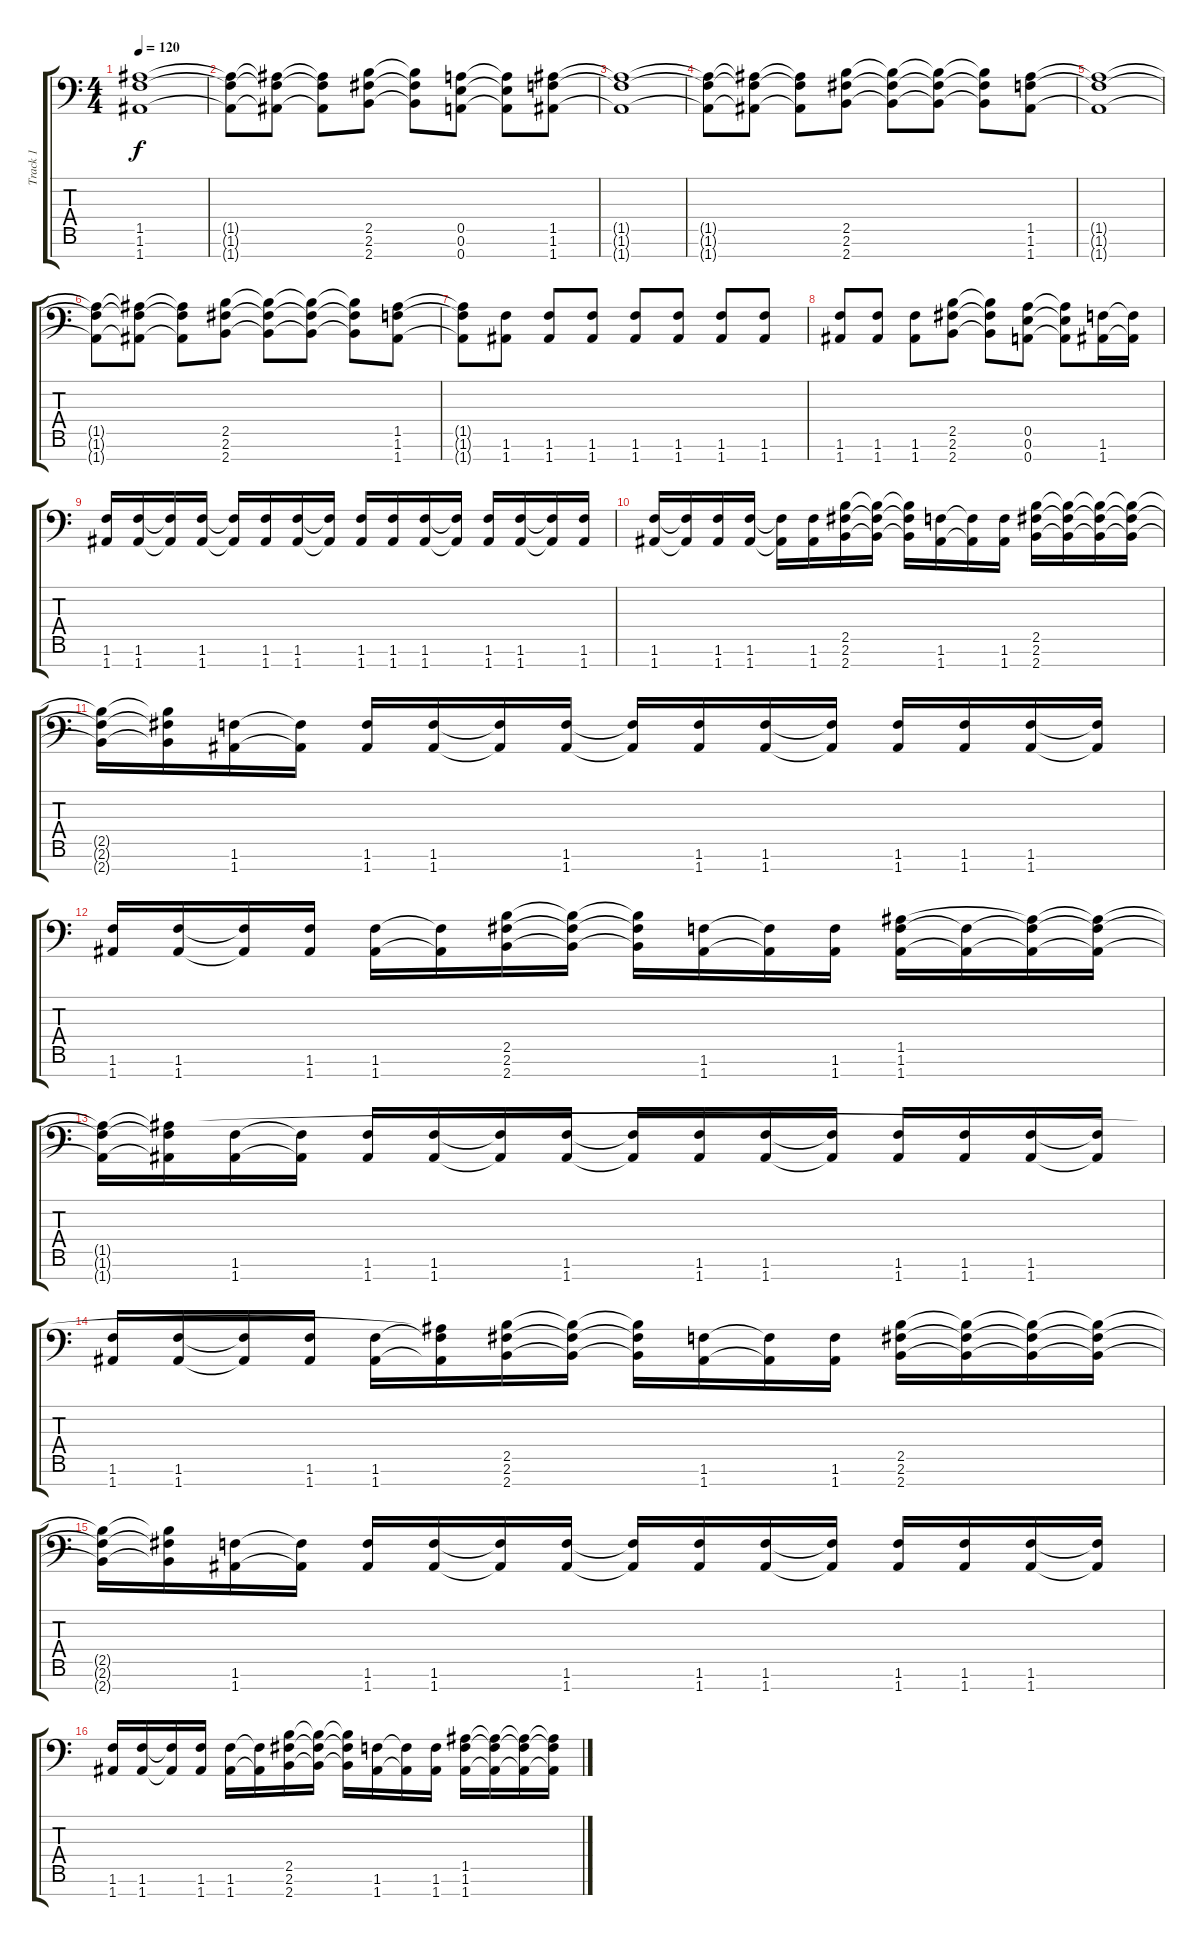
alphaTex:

\track ("Track 1" "Track 1") {instrument distortionguitar}
\staff {score tabs}
\tuning (E4 B3 G3 D3 A2 E2 A1) {hide}
\ts (4 4)
\tempo 120
\clef f4
\ks c
(1.5{t} 1.6{t} 1.7{t}).1{dy f} |
(1.5{t} 1.6{t} 1.7{t}).8 (1.5{t} 1.6{t} 1.7{t}).8 (1.5{t} 1.6{t} 1.7{t}).8 (2.5 2.6 2.7).8 (2.5{t} 2.6{t} 2.7{t}).8 (0.5 0.6 0.7).8 (0.5{t} 0.6{t} 0.7{t}).8 (1.5 1.6 1.7).8 |
(1.5{t} 1.6{t} 1.7{t}).1 |
(1.5{t} 1.6{t} 1.7{t}).8 (1.5{t} 1.6{t} 1.7{t}).8 (1.5{t} 1.6{t} 1.7{t}).8 (2.5 2.6 2.7).8 (2.5{t} 2.6{t} 2.7{t}).8 (2.5{t} 2.6{t} 2.7{t}).8 (2.5{t} 2.6{t} 2.7{t}).8 (1.5 1.6 1.7).8 |
(1.5{t} 1.6{t} 1.7{t}).1 |
(1.5{t} 1.6{t} 1.7{t}).8 (1.5{t} 1.6{t} 1.7{t}).8 (1.5{t} 1.6{t} 1.7{t}).8 (2.5 2.6 2.7).8 (2.5{t} 2.6{t} 2.7{t}).8 (2.5{t} 2.6{t} 2.7{t}).8 (2.5{t} 2.6{t} 2.7{t}).8 (1.5 1.6 1.7).8 |
(1.5{t} 1.6{t} 1.7{t}).8 (1.6 1.7).8 (1.6 1.7).8 (1.6 1.7).8 (1.6 1.7).8 (1.6 1.7).8 (1.6 1.7).8 (1.6 1.7).8 |
(1.6 1.7).8 (1.6 1.7).8 (1.6 1.7).8 (2.5 2.6 2.7).8 (2.5{t} 2.6{t} 2.7{t}).8 (0.5 0.6 0.7).8 (0.5{t} 0.6{t} 0.7{t}).8 (1.6 1.7).16 (1.6{t} 1.7{t}).16 |
(1.6 1.7).16 (1.6 1.7).16 (1.6{t} 1.7{t}).16 (1.6 1.7).16 (1.6{t} 1.7{t}).16 (1.6 1.7).16 (1.6 1.7).16 (1.6{t} 1.7{t}).16 (1.6 1.7).16 (1.6 1.7).16 (1.6 1.7).16 (1.6{t} 1.7{t}).16 (1.6 1.7).16 (1.6 1.7).16 (1.6{t} 1.7{t}).16 (1.6 1.7).16 |
(1.6 1.7).16 (1.6{t} 1.7{t}).16 (1.6 1.7).16 (1.6 1.7).16 (1.6{t} 1.7{t}).16 (1.6 1.7).16 (2.5 2.6 2.7).16 (2.5{t} 2.6{t} 2.7{t}).16 (2.5{t} 2.6{t} 2.7{t}).16 (1.6 1.7).16 (1.6{t} 1.7{t}).16 (1.6 1.7).16 (2.5 2.6 2.7).16 (2.5{t} 2.6{t} 2.7{t}).16 (2.5{t} 2.6{t} 2.7{t}).16 (2.5{t} 2.6{t} 2.7{t}).16 |
(2.5{t} 2.6{t} 2.7{t}).16 (2.5{t} 2.6{t} 2.7{t}).16 (1.6 1.7).16 (1.6{t} 1.7{t}).16 (1.6 1.7).16 (1.6 1.7).16 (1.6{t} 1.7{t}).16 (1.6 1.7).16 (1.6{t} 1.7{t}).16 (1.6 1.7).16 (1.6 1.7).16 (1.6{t} 1.7{t}).16 (1.6 1.7).16 (1.6 1.7).16 (1.6 1.7).16 (1.6{t} 1.7{t}).16 |
(1.6 1.7).16 (1.6 1.7).16 (1.6{t} 1.7{t}).16 (1.6 1.7).16 (1.6 1.7).16 (1.6{t} 1.7{t}).16 (2.5 2.6 2.7).16 (2.5{t} 2.6{t} 2.7{t}).16 (2.5{t} 2.6{t} 2.7{t}).16 (1.6 1.7).16 (1.6{t} 1.7{t}).16 (1.6 1.7).16 (1.5 1.6 1.7).16 (1.6{t} 1.7{t}).16 (1.5{t} 1.6{t} 1.7{t}).16 (1.5{t} 1.6{t} 1.7{t}).16 |
(1.5{t} 1.6{t} 1.7{t}).16 (1.5{t} 1.6{t} 1.7{t}).16 (1.6 1.7).16 (1.6{t} 1.7{t}).16 (1.6 1.7).16 (1.6 1.7).16 (1.6{t} 1.7{t}).16 (1.6 1.7).16 (1.6{t} 1.7{t}).16 (1.6 1.7).16 (1.6 1.7).16 (1.6{t} 1.7{t}).16 (1.6 1.7).16 (1.6 1.7).16 (1.6 1.7).16 (1.6{t} 1.7{t}).16 |
(1.6 1.7).16 (1.6 1.7).16 (1.6{t} 1.7{t}).16 (1.6 1.7).16 (1.6 1.7).16 (1.5{t} 1.6{t} 1.7{t}).16 (2.5 2.6 2.7).16 (2.5{t} 2.6{t} 2.7{t}).16 (2.5{t} 2.6{t} 2.7{t}).16 (1.6 1.7).16 (1.6{t} 1.7{t}).16 (1.6 1.7).16 (2.5 2.6 2.7).16 (2.5{t} 2.6{t} 2.7{t}).16 (2.5{t} 2.6{t} 2.7{t}).16 (2.5{t} 2.6{t} 2.7{t}).16 |
(2.5{t} 2.6{t} 2.7{t}).16 (2.5{t} 2.6{t} 2.7{t}).16 (1.6 1.7).16 (1.6{t} 1.7{t}).16 (1.6 1.7).16 (1.6 1.7).16 (1.6{t} 1.7{t}).16 (1.6 1.7).16 (1.6{t} 1.7{t}).16 (1.6 1.7).16 (1.6 1.7).16 (1.6{t} 1.7{t}).16 (1.6 1.7).16 (1.6 1.7).16 (1.6 1.7).16 (1.6{t} 1.7{t}).16 |
(1.6 1.7).16 (1.6 1.7).16 (1.6{t} 1.7{t}).16 (1.6 1.7).16 (1.6 1.7).16 (1.6{t} 1.7{t}).16 (2.5 2.6 2.7).16 (2.5{t} 2.6{t} 2.7{t}).16 (2.5{t} 2.6{t} 2.7{t}).16 (1.6 1.7).16 (1.6{t} 1.7{t}).16 (1.6 1.7).16 (1.5 1.6 1.7).16 (1.5{t} 1.6{t} 1.7{t}).16 (1.5{t} 1.6{t} 1.7{t}).16 (1.5{t} 1.6{t} 1.7{t}).16
